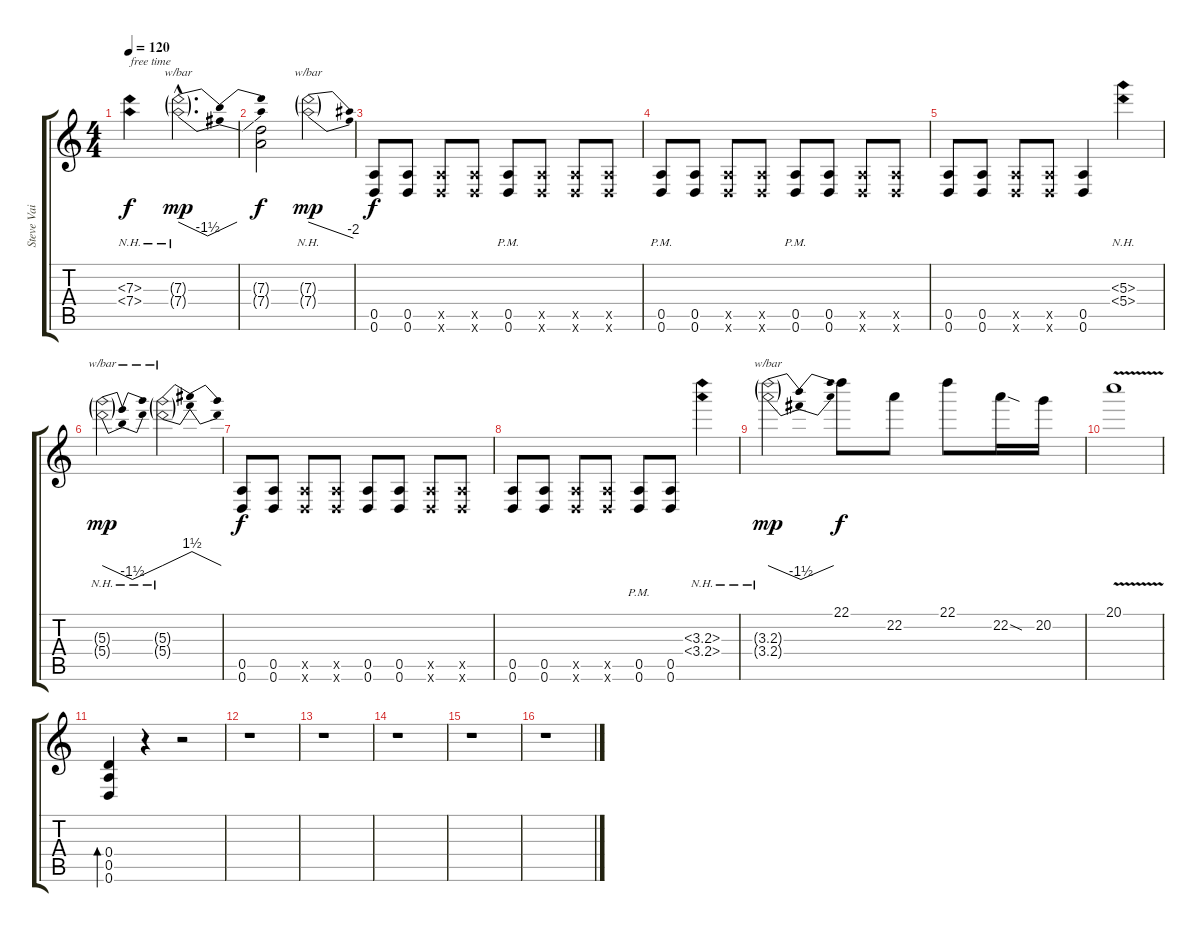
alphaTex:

\track ("Steve Vai (drop D)" "Steve Vai ") {instrument distortionguitar}
\staff {score tabs}
\tuning (E4 B3 G3 D3 A2 D2) {hide}
\ts (4 4)
\tempo 120
\clef g2
\ks c
(7.3{nh} 7.4{nh}).4{txt "free time" dy f instrument distortionguitar} (7.3{nh g hac} 7.4{nh g hac}).2{d tbe (dip default 0 0 30 -6 60 0) dy mp} |
(7.3{t} 7.4{t}).2{dy f} (7.3{nh g} 7.4{nh g}).2{tbe (dive default 0 0 60 -8) dy mp} |
(0.5 0.6).8{dy f} (0.5 0.6).8 (0.5{x} 0.6{x}).8 (0.5{x} 0.6{x}).8 (0.5{pm} 0.6{pm}).8 (0.5{x} 0.6{x}).8 (0.5{x} 0.6{x}).8 (0.5{x} 0.6{x}).8 |
(0.5{pm} 0.6{pm}).8 (0.5 0.6).8 (0.5{x} 0.6{x}).8 (0.5{x} 0.6{x}).8 (0.5{pm} 0.6{pm}).8 (0.5 0.6).8 (0.5{x} 0.6{x}).8 (0.5{x} 0.6{x}).8 |
(0.5 0.6).8 (0.5 0.6).8 (0.5{x} 0.6{x}).8 (0.5{x} 0.6{x}).8 (0.5 0.6).4 (5.3{nh} 5.4{nh}).4 |
(5.3{nh g} 5.4{nh g}).2{tbe (dip default 0 0 30 -6 60 0) dy mp} (5.3{nh g} 5.4{nh g}).2{tbe (dip default 0 0 5 6 30 6 60 0)} |
(0.5 0.6).8{dy f} (0.5 0.6).8 (0.5{x} 0.6{x}).8 (0.5{x} 0.6{x}).8 (0.5 0.6).8 (0.5 0.6).8 (0.5{x} 0.6{x}).8 (0.5{x} 0.6{x}).8 |
(0.5 0.6).8 (0.5 0.6).8 (0.5{x} 0.6{x}).8 (0.5{x} 0.6{x}).8 (0.5{pm} 0.6{pm}).8 (0.5 0.6).8 (3.3{nh} 3.4{nh}).4 |
(3.3{nh g} 3.4{nh g}).2{tbe (dip default 0 0 30 -6 60 0) dy mp} 22.1.8{dy f} 22.2.8 22.1.8 22.2{sod}.16 20.2.16 |
20.1{v}.1 |
(0.4 0.5 0.6).4{bd 240} r.4 r.2 |
r.1 |
r.1 |
r.1 |
r.1 |
r.1
